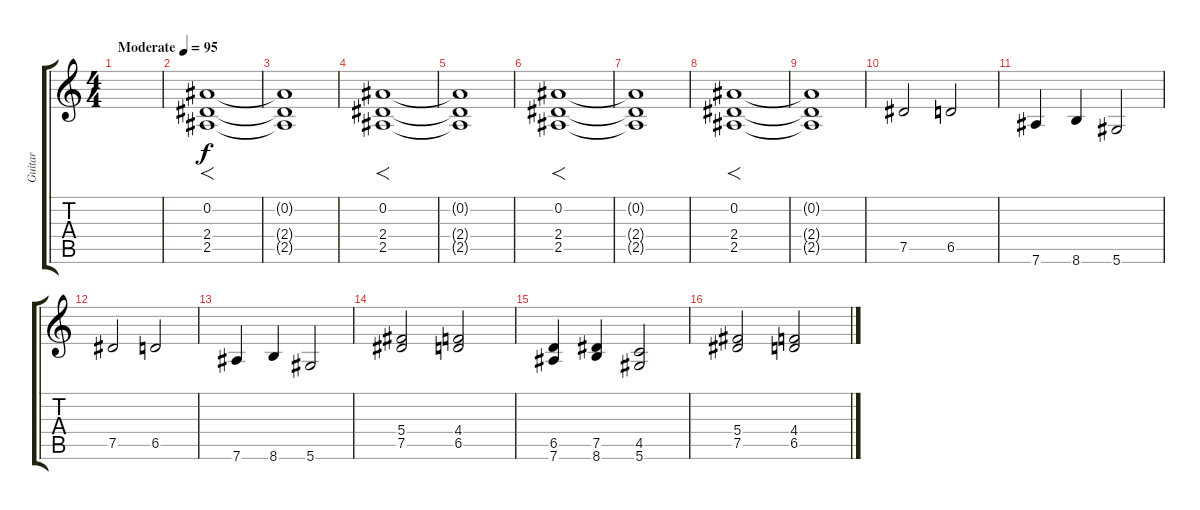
\track ("Guitar" "Guitar") {instrument distortionguitar}
\staff {score tabs}
\tuning (Eb4 Bb3 Gb3 Db3 Ab2 Eb2) {hide}
\ts (4 4)
\tempo (95 "Moderate")
\clef g2
\ks c
|
(0.2 2.4 2.5).1{f} |
(0.2{t} 2.4{t} 2.5{t}).1 |
(0.2 2.4 2.5).1{f} |
(0.2{t} 2.4{t} 2.5{t}).1 |
(0.2 2.4 2.5).1{f} |
(0.2{t} 2.4{t} 2.5{t}).1 |
(0.2 2.4 2.5).1{f} |
(0.2{t} 2.4{t} 2.5{t}).1 |
7.5.2 6.5.2 |
7.6.4 8.6.4 5.6.2 |
7.5.2 6.5.2 |
7.6.4 8.6.4 5.6.2 |
(5.4 7.5).2 (4.4 6.5).2 |
(6.5 7.6).4 (7.5 8.6).4 (4.5 5.6).2 |
(5.4 7.5).2 (4.4 6.5).2
